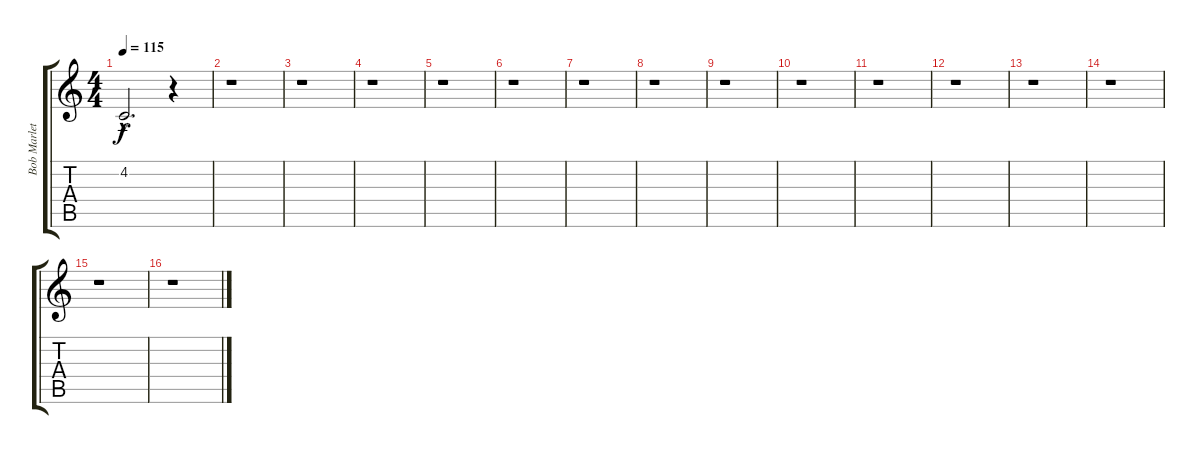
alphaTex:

\track ("Bob Marlette" "Bob Marlet") {instrument brightacousticpiano}
\staff {score tabs}
\tuning (Db4 Ab3 E3 B2 Gb2 Db2) {hide}
\ts (4 4)
\tempo 115
\clef g2
\ks c
4.2{hac t}.2{d dy f} r.4 |
r.1 |
r.1 |
r.1 |
r.1 |
r.1 |
r.1 |
r.1 |
r.1 |
r.1 |
r.1 |
r.1 |
r.1 |
r.1 |
r.1 |
r.1
